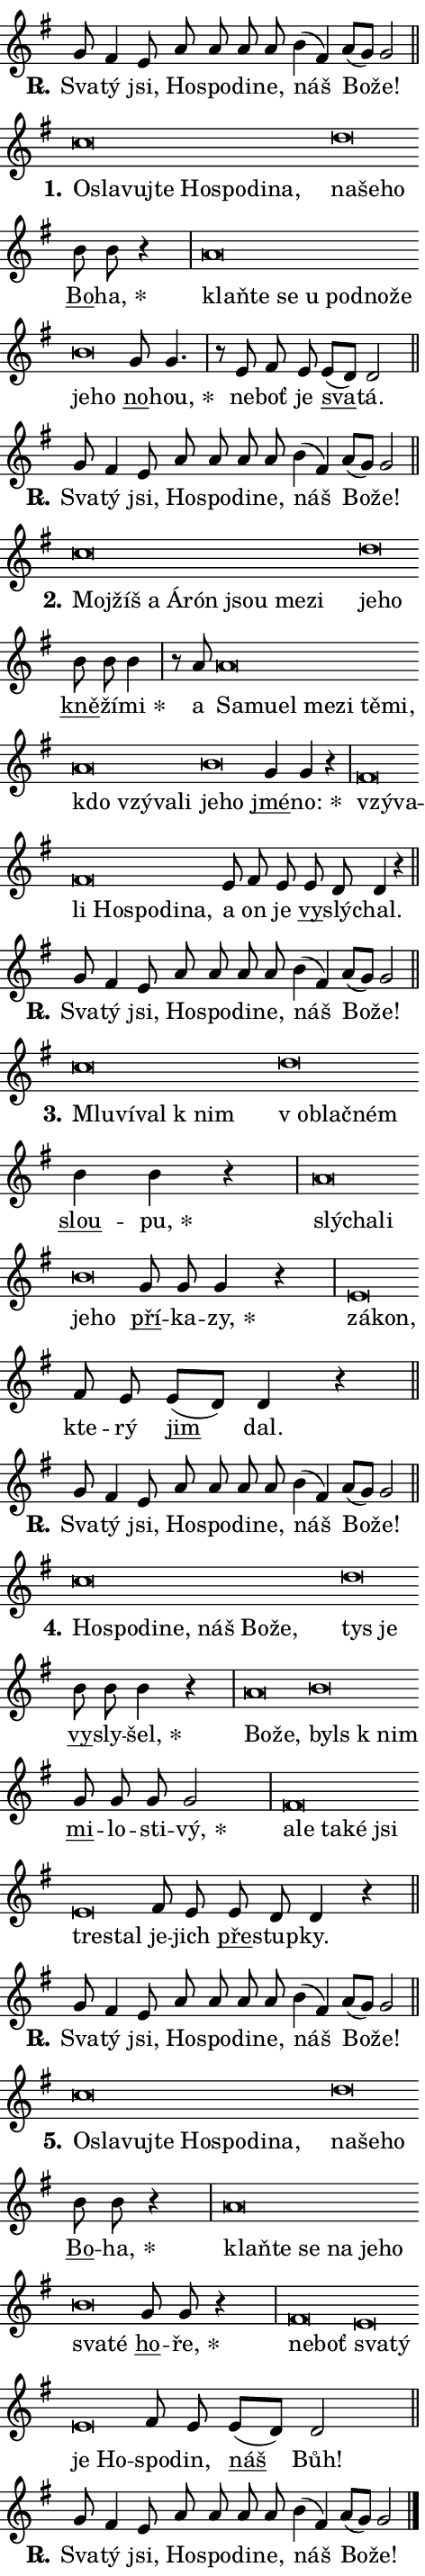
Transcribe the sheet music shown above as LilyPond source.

\version "2.24.0"
\header { tagline = "" }
\paper {
  indent = 0\cm
  top-margin = 0\cm
  right-margin = 0.13\cm % to fit lyric hyphens
  bottom-margin = 0\cm
  left-margin = 0\cm
  paper-width = 8\cm
  page-breaking = #ly:one-page-breaking
  system-system-spacing.basic-distance = #11
  score-system-spacing.basic-distance = #11
  ragged-last = ##f
}


%% Author: Thomas Morley
%% https://lists.gnu.org/archive/html/lilypond-user/2020-05/msg00002.html
#(define (line-position grob)
"Returns position of @var[grob} in current system:
   @code{'start}, if at first time-step
   @code{'end}, if at last time-step
   @code{'middle} otherwise
"
  (let* ((col (ly:item-get-column grob))
         (ln (ly:grob-object col 'left-neighbor))
         (rn (ly:grob-object col 'right-neighbor))
         (col-to-check-left (if (ly:grob? ln) ln col))
         (col-to-check-right (if (ly:grob? rn) rn col))
         (break-dir-left
           (and
             (ly:grob-property col-to-check-left 'non-musical #f)
             (ly:item-break-dir col-to-check-left)))
         (break-dir-right
           (and
             (ly:grob-property col-to-check-right 'non-musical #f)
             (ly:item-break-dir col-to-check-right))))
        (cond ((eqv? 1 break-dir-left) 'start)
              ((eqv? -1 break-dir-right) 'end)
              (else 'middle))))

#(define (tranparent-at-line-position vctor)
  (lambda (grob)
  "Relying on @code{line-position} select the relevant enry from @var{vctor}.
Used to determine transparency,"
    (case (line-position grob)
      ((end) (not (vector-ref vctor 0)))
      ((middle) (not (vector-ref vctor 1)))
      ((start) (not (vector-ref vctor 2))))))

noteHeadBreakVisibility =
#(define-music-function (break-visibility)(vector?)
"Makes @code{NoteHead}s transparent relying on @var{break-visibility}"
#{
  \override NoteHead.transparent =
    #(tranparent-at-line-position break-visibility)
#})

#(define delete-ledgers-for-transparent-note-heads
  (lambda (grob)
    "Reads whether a @code{NoteHead} is transparent.
If so this @code{NoteHead} is removed from @code{'note-heads} from
@var{grob}, which is supposed to be @code{LedgerLineSpanner}.
As a result ledgers are not printed for this @code{NoteHead}"
    (let* ((nhds-array (ly:grob-object grob 'note-heads))
           (nhds-list
             (if (ly:grob-array? nhds-array)
                 (ly:grob-array->list nhds-array)
                 '()))
           ;; Relies on the transparent-property being done before
           ;; Staff.LedgerLineSpanner.after-line-breaking is executed.
           ;; This is fragile ...
           (to-keep
             (remove
               (lambda (nhd)
                 (ly:grob-property nhd 'transparent #f))
               nhds-list)))
      ;; TODO find a better method to iterate over grob-arrays, similiar
      ;; to filter/remove etc for lists
      ;; For now rebuilt from scratch
      (set! (ly:grob-object grob 'note-heads)  '())
      (for-each
        (lambda (nhd)
          (ly:pointer-group-interface::add-grob grob 'note-heads nhd))
        to-keep))))

squashNotes = {
  \override NoteHead.X-extent = #'(-0.2 . 0.2)
  \override NoteHead.Y-extent = #'(-0.75 . 0)
  \override NoteHead.stencil =
    #(lambda (grob)
       (let ((pos (ly:grob-property grob 'staff-position)))
         (begin
           (if (< pos -7) (display "ERROR: Lower brevis then expected\n") (display ""))
           (if (<= pos -6) ly:text-interface::print ly:note-head::print))))
}
unSquashNotes = {
  \revert NoteHead.X-extent
  \revert NoteHead.Y-extent
  \revert NoteHead.stencil
}

hideNotes = \noteHeadBreakVisibility #begin-of-line-visible
unHideNotes = \noteHeadBreakVisibility #all-visible

% work-around for resetting accidentals
% https://lilypond.org/doc/v2.23/Documentation/notation/displaying-rhythms#unmetered-music
cadenzaMeasure = {
  \cadenzaOff
  \partial 1024 s1024
  \cadenzaOn
}

#(define-markup-command (accent layout props text) (markup?)
  "Underline accented syllable"
  (interpret-markup layout props
    #{\markup \override #'(offset . 4.3) \underline { #text }#}))

responsum = \markup \concat {
  "R" \hspace #-1.05 \path #0.1 #'((moveto 0 0.07) (lineto 0.9 0.8)) \hspace #0.05 "."
}

spaceSize = #0.6828661417322834 % exact space size for TeX Gyre Schola

\layout {
  \context {
    \Staff
    \remove "Time_signature_engraver"
    \override LedgerLineSpanner.after-line-breaking = #delete-ledgers-for-transparent-note-heads
  }
  \context {
    \Lyrics {
      \override LyricSpace.minimum-distance = \spaceSize
      \override LyricText.font-name = #"TeX Gyre Schola"
      \override LyricText.font-size = 1
      \override StanzaNumber.font-name = #"TeX Gyre Schola Bold"
      \override StanzaNumber.font-size = 1
    }
  }
  \context {
    \Score 
    \override NoteHead.text =
      #(lambda (grob) 
        (let ((pos (ly:grob-property grob 'staff-position)))
          #{\markup {
            \combine
              \halign #-0.55 \raise #(if (= pos -6) 0 0.5) \override #'(thickness . 2) \draw-line #'(3.2 . 0)
              \musicglyph "noteheads.sM1"
          }#}))
  }
}

% magnetic-lyrics.ily
%
%   written by
%     Jean Abou Samra <jean@abou-samra.fr>
%     Werner Lemberg <wl@gnu.org>
%
%   adapted by
%     Jiri Hon <jiri.hon@gmail.com>
%
% Version 2022-Apr-15

% https://www.mail-archive.com/lilypond-user@gnu.org/msg149350.html

#(define (Left_hyphen_pointer_engraver context)
   "Collect syllable-hyphen-syllable occurrences in lyrics and store
them in properties.  This engraver only looks to the left.  For
example, if the lyrics input is @code{foo -- bar}, it does the
following.

@itemize @bullet
@item
Set the @code{text} property of the @code{LyricHyphen} grob between
@q{foo} and @q{bar} to @code{foo}.

@item
Set the @code{left-hyphen} property of the @code{LyricText} grob with
text @q{foo} to the @code{LyricHyphen} grob between @q{foo} and
@q{bar}.
@end itemize

Use this auxiliary engraver in combination with the
@code{lyric-@/text::@/apply-@/magnetic-@/offset!} hook."
   (let ((hyphen #f)
         (text #f))
     (make-engraver
      (acknowledgers
       ((lyric-syllable-interface engraver grob source-engraver)
        (set! text grob)))
      (end-acknowledgers
       ((lyric-hyphen-interface engraver grob source-engraver)
        ;(when (not (grob::has-interface grob 'lyric-space-interface))
          (set! hyphen grob)));)
      ((stop-translation-timestep engraver)
       (when (and text hyphen)
         (ly:grob-set-object! text 'left-hyphen hyphen))
       (set! text #f)
       (set! hyphen #f)))))

#(define (lyric-text::apply-magnetic-offset! grob)
   "If the space between two syllables is less than the value in
property @code{LyricText@/.details@/.squash-threshold}, move the right
syllable to the left so that it gets concatenated with the left
syllable.

Use this function as a hook for
@code{LyricText@/.after-@/line-@/breaking} if the
@code{Left_@/hyphen_@/pointer_@/engraver} is active."
   (let ((hyphen (ly:grob-object grob 'left-hyphen #f)))
     (when hyphen
       (let ((left-text (ly:spanner-bound hyphen LEFT)))
         (when (grob::has-interface left-text 'lyric-syllable-interface)
           (let* ((common (ly:grob-common-refpoint grob left-text X))
                  (this-x-ext (ly:grob-extent grob common X))
                  (left-x-ext
                   (begin
                     ;; Trigger magnetism for left-text.
                     (ly:grob-property left-text 'after-line-breaking)
                     (ly:grob-extent left-text common X)))
                  ;; `delta` is the gap width between two syllables.
                  (delta (- (interval-start this-x-ext)
                            (interval-end left-x-ext)))
                  (details (ly:grob-property grob 'details))
                  (threshold (assoc-get 'squash-threshold details 0.2)))
             (when (< delta threshold)
               (let* (;; We have to manipulate the input text so that
                      ;; ligatures crossing syllable boundaries are not
                      ;; disabled.  For languages based on the Latin
                      ;; script this is essentially a beautification.
                      ;; However, for non-Western scripts it can be a
                      ;; necessity.
                      (lt (ly:grob-property left-text 'text))
                      (rt (ly:grob-property grob 'text))
                      (is-space (grob::has-interface hyphen 'lyric-space-interface))
                      (space (if is-space " " ""))
                      (extra-delta (if is-space spaceSize 0))
                      ;; Append new syllable.
                      (ltrt-space (if (and (string? lt) (string? rt))
                                (string-append lt space rt)
                                (make-concat-markup (list lt space rt))))
                      ;; Right-align `ltrt` to the right side.
                      (ltrt-space-markup (grob-interpret-markup
                               grob
                               (make-translate-markup
                                (cons (interval-length this-x-ext) 0)
                                (make-right-align-markup ltrt-space)))))
                 (begin
                   ;; Don't print `left-text`.
                   (ly:grob-set-property! left-text 'stencil #f)
                   ;; Set text and stencil (which holds all collected
                   ;; syllables so far) and shift it to the left.
                   (ly:grob-set-property! grob 'text ltrt-space)
                   (ly:grob-set-property! grob 'stencil ltrt-space-markup)
                   (ly:grob-translate-axis! grob (- (- delta extra-delta)) X))))))))))


#(define (lyric-hyphen::displace-bounds-first grob)
   ;; Make very sure this callback isn't triggered too early.
   (let ((left (ly:spanner-bound grob LEFT))
         (right (ly:spanner-bound grob RIGHT)))
     (ly:grob-property left 'after-line-breaking)
     (ly:grob-property right 'after-line-breaking)
     (ly:lyric-hyphen::print grob)))

squashThreshold = #0.4

\layout {
  \context {
    \Lyrics
    \consists #Left_hyphen_pointer_engraver
    \override LyricText.after-line-breaking =
      #lyric-text::apply-magnetic-offset!
    \override LyricHyphen.stencil = #lyric-hyphen::displace-bounds-first
    \override LyricText.details.squash-threshold = \squashThreshold
    \override LyricHyphen.minimum-distance = 0
    \override LyricHyphen.minimum-length = \squashThreshold
  }
}

squashText = \override LyricText.details.squash-threshold = 9999
unSquashText = \override LyricText.details.squash-threshold = \squashThreshold

leftText = \override LyricText.self-alignment-X = #LEFT
unLeftText = \revert LyricText.self-alignment-X

starOffset = #(lambda (grob) 
                (let ((x_offset (ly:self-alignment-interface::aligned-on-x-parent grob)))
                  (if (= x_offset 0) 0 (+ x_offset 1.2))))

star = #(define-music-function (syllable)(string?)
"Append star separator at the end of a syllable"
#{
  \once \override LyricText.X-offset = #starOffset
  \lyricmode { \markup {
    #syllable
    \override #'((font-name . "TeX Gyre Schola Bold")) \hspace #0.2 \lower #0.65 \larger "*"
  } }
#})

starAccent = #(define-music-function (syllable)(string?)
"Append star separator at the end of a syllable and make accent"
#{
  \once \override LyricText.X-offset = #starOffset
  \lyricmode { \markup {
    \accent #syllable
    \override #'((font-name . "TeX Gyre Schola Bold")) \hspace #0.2 \lower #0.65 \larger "*"
  } }
#})

breath = #(define-music-function (syllable)(string?)
"Append breathing indicator at the end of a syllable"
#{
  \lyricmode { \markup { #syllable "+" } }
#})

optionalBreath = #(define-music-function (syllable)(string?)
"Append optional breathing indicator at the end of a syllable"
#{
  \lyricmode { \markup { #syllable "(+)" } }
#})


\score {
    <<
        \new Voice = "melody" { \cadenzaOn \key g \major \relative { g'8 fis4 e8 a a a a \bar "" b4( fis) a8[( g)] g2 \cadenzaMeasure \bar "||" \break } }
        \new Lyrics \lyricsto "melody" { \lyricmode { \set stanza = \responsum
Sva -- tý jsi, Ho -- spo -- di -- ne, náš Bo -- že! } }
    >>
    \layout {}
}

\score {
    <<
        \new Voice = "melody" { \cadenzaOn \key g \major \relative { \squashNotes c''\breve*1/16 \hideNotes \breve*1/16 \bar "" \breve*1/16 \bar "" \breve*1/16 \bar "" \breve*1/16 \bar "" \breve*1/16 \bar "" \breve*1/16 \breve*1/16 \bar "" \unHideNotes \unSquashNotes \squashNotes d\breve*1/16 \hideNotes \breve*1/16 \breve*1/16 \bar "" \unHideNotes \unSquashNotes \bar "" b8 b r4 \cadenzaMeasure \bar "|" \squashNotes a\breve*1/16 \hideNotes \breve*1/16 \bar "" \breve*1/16 \bar "" \breve*1/16 \bar "" \breve*1/16 \bar "" \breve*1/16 \breve*1/16 \bar "" \unHideNotes \unSquashNotes \squashNotes b\breve*1/16 \hideNotes \breve*1/16 \bar "" \unHideNotes \unSquashNotes \bar "" g8 g4. \cadenzaMeasure \bar "|" r8 e8 fis8 e \bar "" e[( d)] d2 \cadenzaMeasure \bar "||" \break } }
        \new Lyrics \lyricsto "melody" { \lyricmode { \set stanza = "1."
\leftText O -- \squashText sla -- vuj -- te Ho -- spo -- di -- na, \unSquashText na -- \squashText še -- ho \unLeftText \unSquashText \markup \accent Bo -- \star ha, \leftText klaň -- \squashText te se u pod -- no -- že \unSquashText je -- \squashText ho \unLeftText \unSquashText \markup \accent no -- \star hou, ne -- boť je \markup \accent sva -- tá. } }
    >>
    \layout {}
}

\score {
    <<
        \new Voice = "melody" { \cadenzaOn \key g \major \relative { g'8 fis4 e8 a a a a \bar "" b4( fis) a8[( g)] g2 \cadenzaMeasure \bar "||" \break } }
        \new Lyrics \lyricsto "melody" { \lyricmode { \set stanza = \responsum
Sva -- tý jsi, Ho -- spo -- di -- ne, náš Bo -- že! } }
    >>
    \layout {}
}

\score {
    <<
        \new Voice = "melody" { \cadenzaOn \key g \major \relative { \squashNotes c''\breve*1/16 \hideNotes \breve*1/16 \bar "" \breve*1/16 \bar "" \breve*1/16 \bar "" \breve*1/16 \bar "" \breve*1/16 \bar "" \breve*1/16 \breve*1/16 \bar "" \unHideNotes \unSquashNotes \squashNotes d\breve*1/16 \hideNotes \breve*1/16 \bar "" \unHideNotes \unSquashNotes \bar "" b8 b b4 \cadenzaMeasure \bar "|" r8 a8 \squashNotes a\breve*1/16 \hideNotes \breve*1/16 \bar "" \breve*1/16 \bar "" \breve*1/16 \bar "" \breve*1/16 \bar "" \breve*1/16 \bar "" \breve*1/16 \bar "" \breve*1/16 \bar "" \breve*1/16 \bar "" \breve*1/16 \breve*1/16 \bar "" \unHideNotes \unSquashNotes \squashNotes b\breve*1/16 \hideNotes \breve*1/16 \bar "" \unHideNotes \unSquashNotes \bar "" g4 g r \cadenzaMeasure \bar "|" \squashNotes fis\breve*1/16 \hideNotes \breve*1/16 \bar "" \breve*1/16 \bar "" \breve*1/16 \bar "" \breve*1/16 \bar "" \breve*1/16 \breve*1/16 \bar "" \unHideNotes \unSquashNotes e8 fis8 e \bar "" e d d4 r \cadenzaMeasure \bar "||" \break } }
        \new Lyrics \lyricsto "melody" { \lyricmode { \set stanza = "2."
\leftText Moj -- \squashText žíš a Á -- rón jsou me -- zi \unSquashText je -- \squashText ho \unLeftText \unSquashText \markup \accent kně -- ží -- \star mi a \leftText Sa -- \squashText mu -- el me -- zi tě -- mi, kdo vzý -- va -- li \unSquashText je -- \squashText ho \unLeftText \unSquashText \markup \accent jmé -- \star no: \leftText vzý -- \squashText va -- li Ho -- spo -- di -- na, \unLeftText \unSquashText a on je \markup \accent vy -- slý -- chal. } }
    >>
    \layout {}
}

\score {
    <<
        \new Voice = "melody" { \cadenzaOn \key g \major \relative { g'8 fis4 e8 a a a a \bar "" b4( fis) a8[( g)] g2 \cadenzaMeasure \bar "||" \break } }
        \new Lyrics \lyricsto "melody" { \lyricmode { \set stanza = \responsum
Sva -- tý jsi, Ho -- spo -- di -- ne, náš Bo -- že! } }
    >>
    \layout {}
}

\score {
    <<
        \new Voice = "melody" { \cadenzaOn \key g \major \relative { \squashNotes c''\breve*1/16 \hideNotes \breve*1/16 \bar "" \breve*1/16 \breve*1/16 \bar "" \unHideNotes \unSquashNotes \squashNotes d\breve*1/16 \hideNotes \breve*1/16 \breve*1/16 \bar "" \unHideNotes \unSquashNotes \bar "" b4 b r \cadenzaMeasure \bar "|" \squashNotes a\breve*1/16 \hideNotes \breve*1/16 \breve*1/16 \bar "" \unHideNotes \unSquashNotes \squashNotes b\breve*1/16 \hideNotes \breve*1/16 \bar "" \unHideNotes \unSquashNotes \bar "" g8 g g4 r \cadenzaMeasure \bar "|" \squashNotes e\breve*1/16 \hideNotes \breve*1/16 \bar "" \unHideNotes \unSquashNotes fis8 e \bar "" e[( d)] d4 r \cadenzaMeasure \bar "||" \break } }
        \new Lyrics \lyricsto "melody" { \lyricmode { \set stanza = "3."
\leftText Mlu -- \squashText ví -- val "k nim" \unSquashText "v ob" -- \squashText lač -- ném \unLeftText \unSquashText \markup \accent slou -- \star pu, \leftText slý -- \squashText cha -- li \unSquashText je -- \squashText ho \unLeftText \unSquashText \markup \accent pří -- ka -- \star zy, \leftText zá -- \squashText kon, \unLeftText \unSquashText kte -- rý \markup \accent jim dal. } }
    >>
    \layout {}
}

\score {
    <<
        \new Voice = "melody" { \cadenzaOn \key g \major \relative { g'8 fis4 e8 a a a a \bar "" b4( fis) a8[( g)] g2 \cadenzaMeasure \bar "||" \break } }
        \new Lyrics \lyricsto "melody" { \lyricmode { \set stanza = \responsum
Sva -- tý jsi, Ho -- spo -- di -- ne, náš Bo -- že! } }
    >>
    \layout {}
}

\score {
    <<
        \new Voice = "melody" { \cadenzaOn \key g \major \relative { \squashNotes c''\breve*1/16 \hideNotes \breve*1/16 \bar "" \breve*1/16 \bar "" \breve*1/16 \bar "" \breve*1/16 \bar "" \breve*1/16 \breve*1/16 \bar "" \unHideNotes \unSquashNotes \squashNotes d\breve*1/16 \hideNotes \breve*1/16 \bar "" \unHideNotes \unSquashNotes \bar "" b8 b b4 r \cadenzaMeasure \bar "|" \squashNotes a\breve*1/16 \hideNotes \breve*1/16 \bar "" \unHideNotes \unSquashNotes \squashNotes b\breve*1/16 \hideNotes \breve*1/16 \bar "" \unHideNotes \unSquashNotes \bar "" g8 g g g2 \cadenzaMeasure \bar "|" \squashNotes fis\breve*1/16 \hideNotes \breve*1/16 \bar "" \breve*1/16 \bar "" \breve*1/16 \breve*1/16 \bar "" \unHideNotes \unSquashNotes \squashNotes e\breve*1/16 \hideNotes \breve*1/16 \bar "" \unHideNotes \unSquashNotes fis8 e \bar "" e d d4 r \cadenzaMeasure \bar "||" \break } }
        \new Lyrics \lyricsto "melody" { \lyricmode { \set stanza = "4."
\leftText Ho -- \squashText spo -- di -- ne, náš Bo -- že, \unSquashText tys \squashText je \unLeftText \unSquashText \markup \accent vy -- sly -- \star šel, \leftText Bo -- \squashText že, \unSquashText byls \squashText "k nim" \unLeftText \unSquashText \markup \accent mi -- lo -- sti -- \star vý, \leftText a -- \squashText le ta -- ké jsi \unSquashText tre -- \squashText stal \unLeftText \unSquashText je -- jich \markup \accent pře -- stup -- ky. } }
    >>
    \layout {}
}

\score {
    <<
        \new Voice = "melody" { \cadenzaOn \key g \major \relative { g'8 fis4 e8 a a a a \bar "" b4( fis) a8[( g)] g2 \cadenzaMeasure \bar "||" \break } }
        \new Lyrics \lyricsto "melody" { \lyricmode { \set stanza = \responsum
Sva -- tý jsi, Ho -- spo -- di -- ne, náš Bo -- že! } }
    >>
    \layout {}
}

\score {
    <<
        \new Voice = "melody" { \cadenzaOn \key g \major \relative { \squashNotes c''\breve*1/16 \hideNotes \breve*1/16 \bar "" \breve*1/16 \bar "" \breve*1/16 \bar "" \breve*1/16 \bar "" \breve*1/16 \bar "" \breve*1/16 \breve*1/16 \bar "" \unHideNotes \unSquashNotes \squashNotes d\breve*1/16 \hideNotes \breve*1/16 \breve*1/16 \bar "" \unHideNotes \unSquashNotes \bar "" b8 b r4 \cadenzaMeasure \bar "|" \squashNotes a\breve*1/16 \hideNotes \breve*1/16 \bar "" \breve*1/16 \bar "" \breve*1/16 \bar "" \breve*1/16 \breve*1/16 \bar "" \unHideNotes \unSquashNotes \squashNotes b\breve*1/16 \hideNotes \breve*1/16 \bar "" \unHideNotes \unSquashNotes \bar "" g8 g r4 \cadenzaMeasure \bar "|" \squashNotes fis\breve*1/16 \hideNotes \breve*1/16 \bar "" \unHideNotes \unSquashNotes \squashNotes e\breve*1/16 \hideNotes \breve*1/16 \bar "" \breve*1/16 \breve*1/16 \bar "" \unHideNotes \unSquashNotes fis8 e \bar "" e[( d)] d2 \cadenzaMeasure \bar "||" \break } }
        \new Lyrics \lyricsto "melody" { \lyricmode { \set stanza = "5."
\leftText O -- \squashText sla -- vuj -- te Ho -- spo -- di -- na, \unSquashText na -- \squashText še -- ho \unLeftText \unSquashText \markup \accent Bo -- \star ha, \leftText klaň -- \squashText te se na je -- ho \unSquashText sva -- \squashText té \unLeftText \unSquashText \markup \accent ho -- \star ře, \leftText ne -- \squashText boť \unSquashText sva -- \squashText tý je Ho -- \unLeftText \unSquashText spo -- din, \markup \accent náš Bůh! } }
    >>
    \layout {}
}

\score {
    <<
        \new Voice = "melody" { \cadenzaOn \key g \major \relative { g'8 fis4 e8 a a a a \bar "" b4( fis) a8[( g)] g2 \cadenzaMeasure \bar "||" \break } \bar "|." }
        \new Lyrics \lyricsto "melody" { \lyricmode { \set stanza = \responsum
Sva -- tý jsi, Ho -- spo -- di -- ne, náš Bo -- že! } }
    >>
    \layout {}
}
